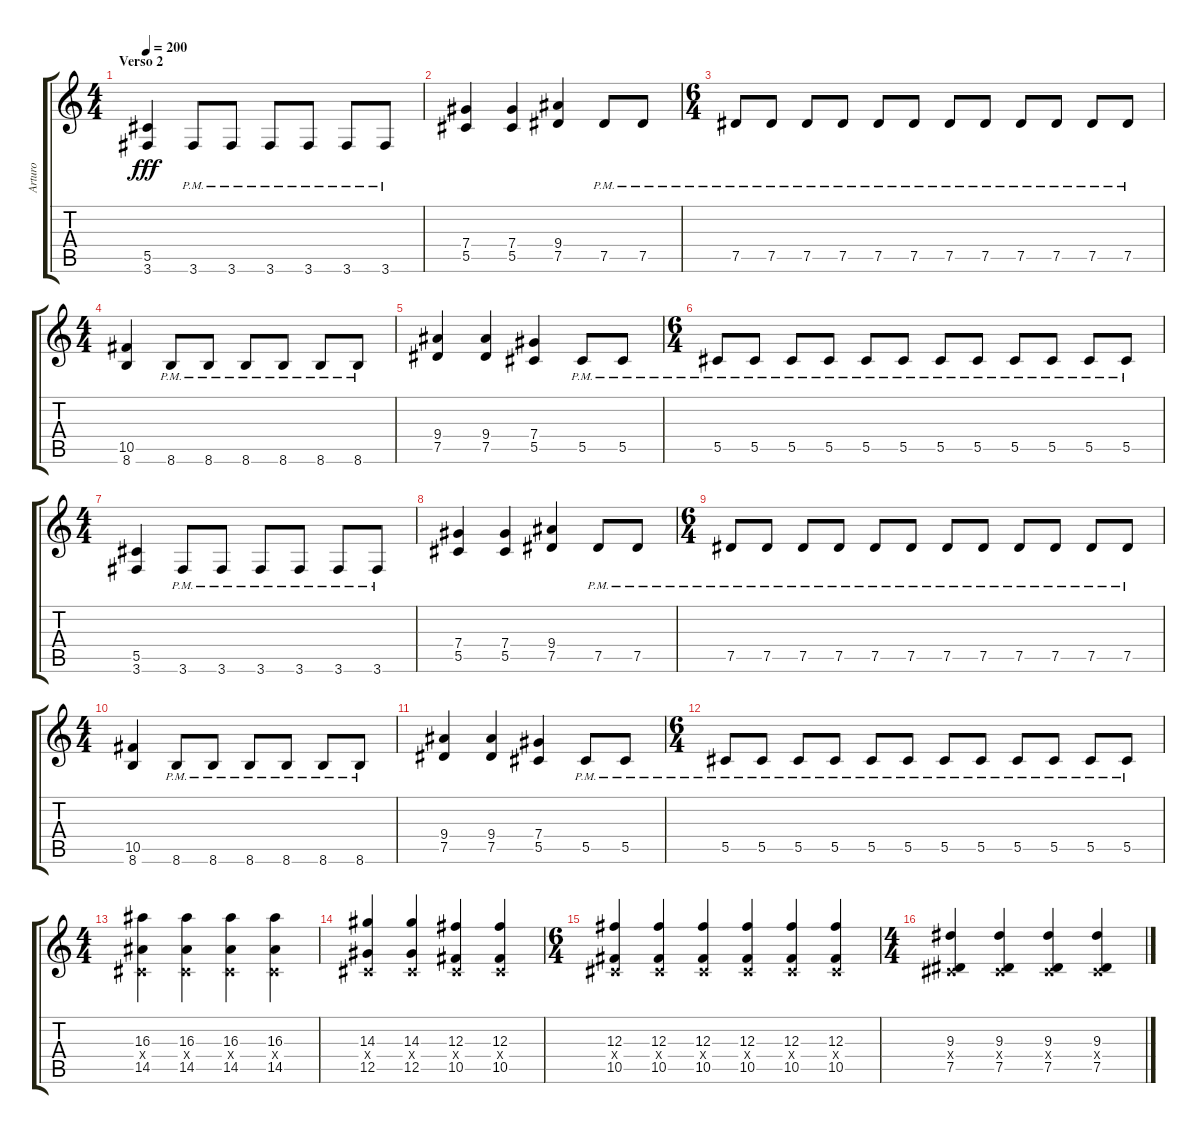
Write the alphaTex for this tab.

\track ("Arturo" "Arturo") {instrument distortionguitar}
\staff {score tabs}
\tuning (Eb4 Bb3 Gb3 Db3 Ab2 Eb2) {hide}
\ts (4 4)
\section ("" "Verso 2")
\tempo 200
\clef g2
\ks c
(5.5 3.6).4{dy fff} 3.6{pm}.8 3.6{pm}.8 3.6{pm}.8 3.6{pm}.8 3.6{pm}.8 3.6{pm}.8 |
(7.4 5.5).4 (7.4 5.5).4 (9.4 7.5).4 7.5{pm}.8 7.5{pm}.8 |
\ts (6 4)
7.5{pm}.8 7.5{pm}.8 7.5{pm}.8 7.5{pm}.8 7.5{pm}.8 7.5{pm}.8 7.5{pm}.8 7.5{pm}.8 7.5{pm}.8 7.5{pm}.8 7.5{pm}.8 7.5{pm}.8 |
\ts (4 4)
(10.5 8.6).4 8.6{pm}.8 8.6{pm}.8 8.6{pm}.8 8.6{pm}.8 8.6{pm}.8 8.6{pm}.8 |
(9.4 7.5).4 (9.4 7.5).4 (7.4 5.5).4 5.5{pm}.8 5.5{pm}.8 |
\ts (6 4)
5.5{pm}.8 5.5{pm}.8 5.5{pm}.8 5.5{pm}.8 5.5{pm}.8 5.5{pm}.8 5.5{pm}.8 5.5{pm}.8 5.5{pm}.8 5.5{pm}.8 5.5{pm}.8 5.5{pm}.8 |
\ts (4 4)
(5.5 3.6).4 3.6{pm}.8 3.6{pm}.8 3.6{pm}.8 3.6{pm}.8 3.6{pm}.8 3.6{pm}.8 |
(7.4 5.5).4 (7.4 5.5).4 (9.4 7.5).4 7.5{pm}.8 7.5{pm}.8 |
\ts (6 4)
7.5{pm}.8 7.5{pm}.8 7.5{pm}.8 7.5{pm}.8 7.5{pm}.8 7.5{pm}.8 7.5{pm}.8 7.5{pm}.8 7.5{pm}.8 7.5{pm}.8 7.5{pm}.8 7.5{pm}.8 |
\ts (4 4)
(10.5 8.6).4 8.6{pm}.8 8.6{pm}.8 8.6{pm}.8 8.6{pm}.8 8.6{pm}.8 8.6{pm}.8 |
(9.4 7.5).4 (9.4 7.5).4 (7.4 5.5).4 5.5{pm}.8 5.5{pm}.8 |
\ts (6 4)
5.5{pm}.8 5.5{pm}.8 5.5{pm}.8 5.5{pm}.8 5.5{pm}.8 5.5{pm}.8 5.5{pm}.8 5.5{pm}.8 5.5{pm}.8 5.5{pm}.8 5.5{pm}.8 5.5{pm}.8 |
\ts (4 4)
(16.3 0.4{x} 14.5).4 (16.3 0.4{x} 14.5).4 (16.3 0.4{x} 14.5).4 (16.3 0.4{x} 14.5).4 |
(14.3 0.4{x} 12.5).4 (14.3 0.4{x} 12.5).4 (12.3 0.4{x} 10.5).4 (12.3 0.4{x} 10.5).4 |
\ts (6 4)
(12.3 0.4{x} 10.5).4 (12.3 0.4{x} 10.5).4 (12.3 0.4{x} 10.5).4 (12.3 0.4{x} 10.5).4 (12.3 0.4{x} 10.5).4 (12.3 0.4{x} 10.5).4 |
\ts (4 4)
(9.3 0.4{x} 7.5).4 (9.3 0.4{x} 7.5).4 (9.3 0.4{x} 7.5).4 (9.3 0.4{x} 7.5).4
